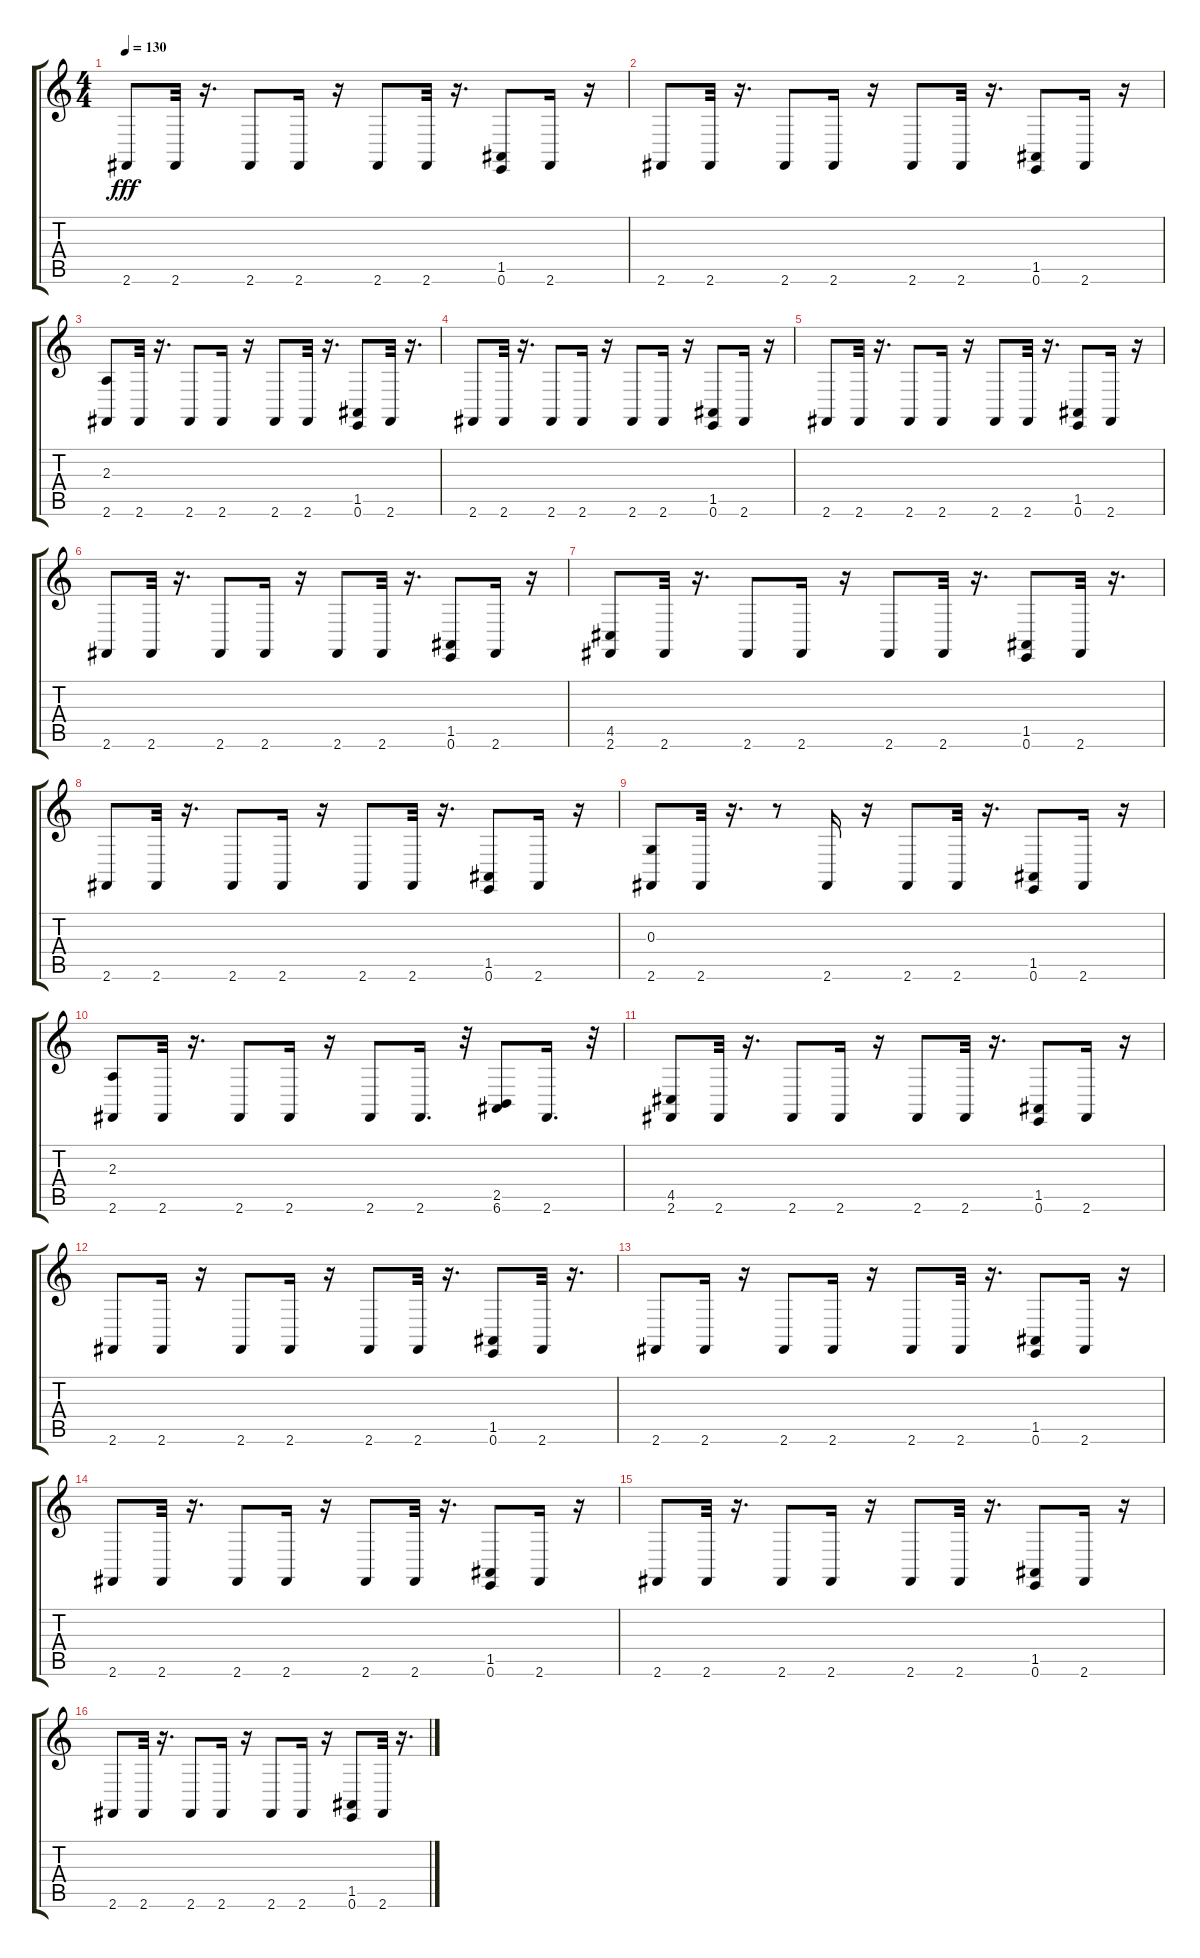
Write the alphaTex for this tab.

\track "" {instrument synthdrum}
\staff {score tabs}
\tuning (E4 B3 G3 D3 A2 E2) {hide}
\ts (4 4)
\tempo 130
\clef g2
\ks c
2.6.8{dy fff} 2.6.32 r.16{d} 2.6.8 2.6.16 r.16 2.6.8 2.6.32 r.16{d} (1.5 0.6).8 2.6.16 r.16 |
2.6.8 2.6.32 r.16{d} 2.6.8 2.6.16 r.16 2.6.8 2.6.32 r.16{d} (1.5 0.6).8 2.6.16 r.16 |
(2.3 2.6).8 2.6.32 r.16{d} 2.6.8 2.6.16 r.16 2.6.8 2.6.32 r.16{d} (1.5 0.6).8 2.6.32 r.16{d} |
2.6.8 2.6.32 r.16{d} 2.6.8 2.6.16 r.16 2.6.8 2.6.16 r.16 (1.5 0.6).8 2.6.16 r.16 |
2.6.8 2.6.32 r.16{d} 2.6.8 2.6.16 r.16 2.6.8 2.6.32 r.16{d} (1.5 0.6).8 2.6.16 r.16 |
2.6.8 2.6.32 r.16{d} 2.6.8 2.6.16 r.16 2.6.8 2.6.32 r.16{d} (1.5 0.6).8 2.6.16 r.16 |
(4.5 2.6).8 2.6.32 r.16{d} 2.6.8 2.6.16 r.16 2.6.8 2.6.32 r.16{d} (1.5 0.6).8 2.6.32 r.16{d} |
2.6.8 2.6.32 r.16{d} 2.6.8 2.6.16 r.16 2.6.8 2.6.32 r.16{d} (1.5 0.6).8 2.6.16 r.16 |
(0.3 2.6).8 2.6.32 r.16{d} r.8 2.6.16 r.16 2.6.8 2.6.32 r.16{d} (1.5 0.6).8 2.6.16 r.16 |
(2.3 2.6).8 2.6.32 r.16{d} 2.6.8 2.6.16 r.16 2.6.8 2.6.16{d} r.32 (2.5 6.6).8 2.6.16{d} r.32 |
(4.5 2.6).8 2.6.32 r.16{d} 2.6.8 2.6.16 r.16 2.6.8 2.6.32 r.16{d} (1.5 0.6).8 2.6.16 r.16 |
2.6.8 2.6.16 r.16 2.6.8 2.6.16 r.16 2.6.8 2.6.32 r.16{d} (1.5 0.6).8 2.6.32 r.16{d} |
2.6.8 2.6.16 r.16 2.6.8 2.6.16 r.16 2.6.8 2.6.32 r.16{d} (1.5 0.6).8 2.6.16 r.16 |
2.6.8 2.6.32 r.16{d} 2.6.8 2.6.16 r.16 2.6.8 2.6.32 r.16{d} (1.5 0.6).8 2.6.16 r.16 |
2.6.8 2.6.32 r.16{d} 2.6.8 2.6.16 r.16 2.6.8 2.6.32 r.16{d} (1.5 0.6).8 2.6.16 r.16 |
2.6.8 2.6.32 r.16{d} 2.6.8 2.6.16 r.16 2.6.8 2.6.16 r.16 (1.5 0.6).8 2.6.32 r.16{d}
